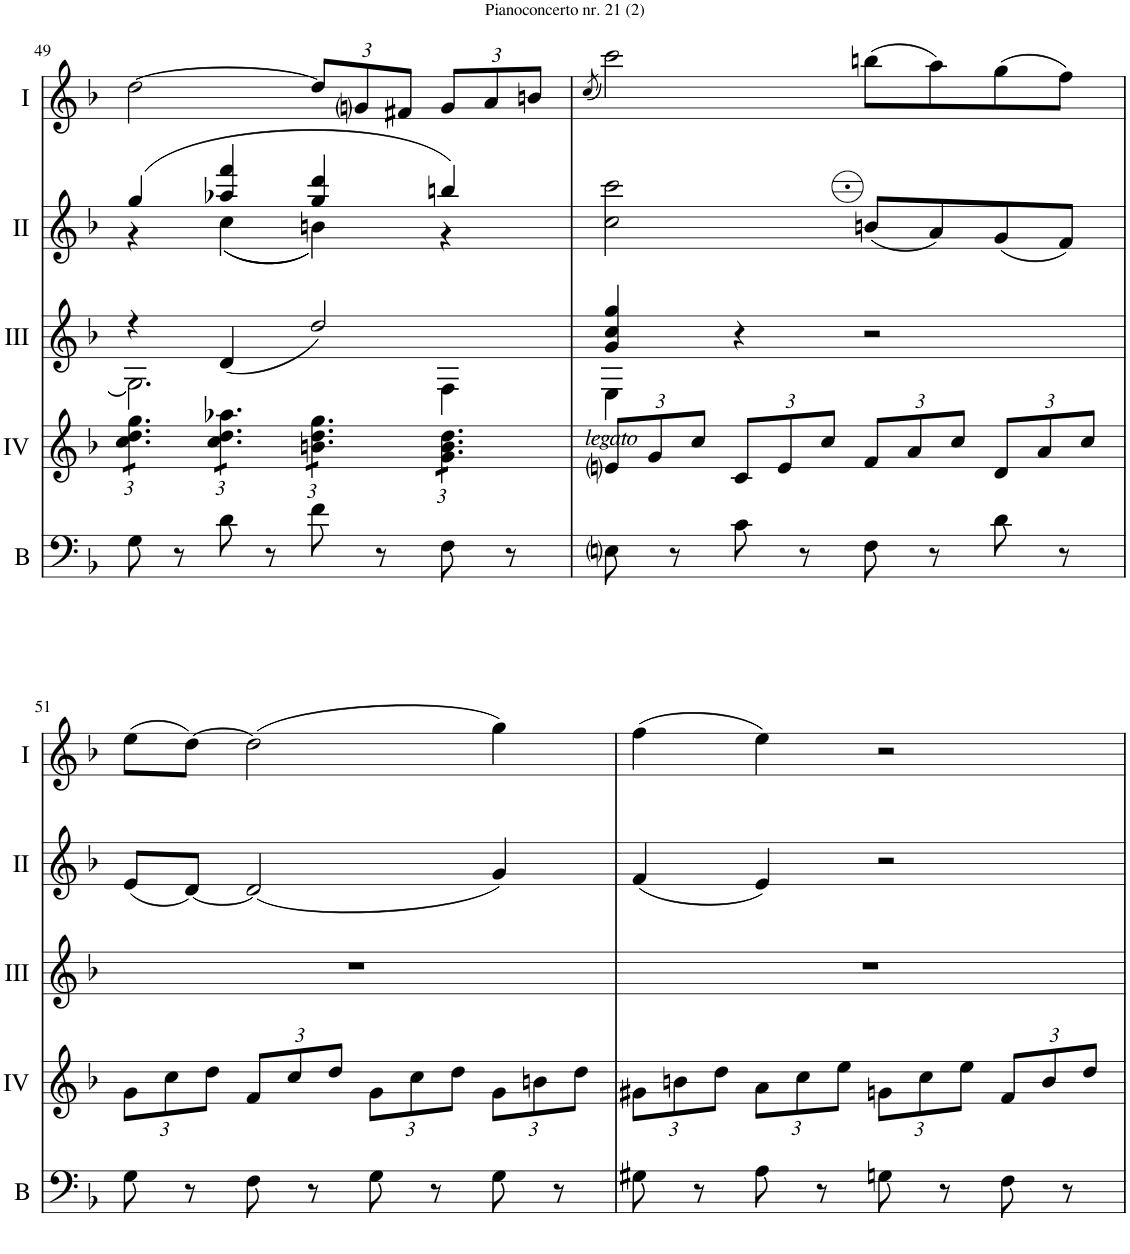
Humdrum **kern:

**kern	**kern	**kern	**kern	**kern
*part5	*part4	*part3	*part2	*part1
*staff5	*staff4	*staff3	*staff2	*staff1
*I"Bass	*I"Acc. 4	*I"Acc. 3	*I"Acc. 2	*I"Acc. 1
*I'B	*	*	*	*
!!LO:PB:g=z
*clefF4	*clefG2	*clefG2	*clefG2	*clefG2
*Trd7c12	*Trd7c12	*Trd7c12	*	*
*k[b-]	*k[b-]	*k[b-]	*k[b-]	*k[b-]
*M4/4	*M4/4	*M4/4	*M4/4	*M4/4
*met(c)	*met(c)	*met(c)	*met(c)	*met(c)
=49	=49	=49	=49	=49
*	*	*^	*^	*
*	*tremolo	*	*	*	*	*
8G\	12cc\ 12dd\ 12gg\L	4r	2.G\]	(4gg/	4r	[2dd\
.	12cc\ 12dd\ 12gg\	.	.	.	.	.
8r	.	.	.	.	.	.
.	12cc\ 12dd\ 12gg\J	.	.	.	.	.
8d\	12cc\ 12dd\ 12aa-X\L	(<4d/	.	4aa-X/ 4fff/	((4cc\	.
.	12cc\ 12dd\ 12aa-X\	.	.	.	.	.
8r	.	.	.	.	.	.
.	12cc\ 12dd\ 12aa-X\J	.	.	.	.	.
*	*	*	*	*	*	*Xbrackettup
8f\	12bn\ 12dd\ 12gg\L	2dd/)	.	4gg/ 4ddd/	4bn\))	12dd/L]
.	12bn\ 12dd\ 12gg\	.	.	.	.	12gni/
8r	.	.	.	.	.	.
.	12bn\ 12dd\ 12gg\J	.	.	.	.	12f#X/J
8F\	12g\ 12b\ 12dd\L	.	4F\	4bbn/)	4r	12g/L
.	12g\ 12b\ 12dd\	.	.	.	.	12a/
8r	.	.	.	.	.	.
.	12g\ 12b\ 12dd\J	.	.	.	.	12bn/J
*	*Xtremolo	*	*	*	*	*
*	*	*	*	*v	*v	*
=50	=50	=50	=50	=50	=50
.	.	.	.	.	(8qcc/
*	*Xbrackettup	*	*	*	*
!	!LO:TX:b:i:t=legato	!	!	!	!
8Eni\	12eni/L	4g/ 4cc/ 4gg/	4E\	2cc\ 2ccc\	2ccc\)
.	12g/	.	.	.	.
8r	.	.	.	.	.
.	12cc/J	.	.	.	.
8c\	12c/L	4r	4ryy	.	.
.	12e/	.	.	.	.
8r	.	.	.	.	.
.	12cc/J	.	.	.	.
8F\	12f/L	2r	2ryy	(8bn/L	(8bbn\L
.	12a/	.	.	.	.
8r	.	.	.	8a/)	8aa\)
.	12cc/J	.	.	.	.
8d\	12d/L	.	.	(8g/	(8gg\
.	12a/	.	.	.	.
8r	.	.	.	8f/J)	8ff\J)
.	12cc/J	.	.	.	.
*	*	*v	*v	*	*
!!LO:LB:g=z
=51	=51	=51	=51	=51
8G\	12g\L	1r	(8e/L	(8ee\L
.	12cc\	.	.	.
8r	.	.	[8d/J)	[8dd\J)
.	12dd\J	.	.	.
8F\	12f/L	.	(2d/]	(2dd\]
.	12cc/	.	.	.
8r	.	.	.	.
.	12dd/J	.	.	.
8G\	12g\L	.	.	.
.	12cc\	.	.	.
8r	.	.	.	.
.	12dd\J	.	.	.
8G\	12g\L	.	4g/)	4gg\)
.	12bn\	.	.	.
8r	.	.	.	.
.	12dd\J	.	.	.
=52	=52	=52	=52	=52
8G#X\	12g#X\L	1r	(4f/	(4ff\
.	12bn\	.	.	.
8r	.	.	.	.
.	12dd\J	.	.	.
8A\	12a\L	.	4e/)	4ee\)
.	12cc\	.	.	.
8r	.	.	.	.
.	12ee\J	.	.	.
8Gn\	12gn\L	.	2r	2r
.	12cc\	.	.	.
8r	.	.	.	.
.	12ee\J	.	.	.
8F\	12f/L	.	.	.
.	12b/	.	.	.
8r	.	.	.	.
.	12dd/J	.	.	.
=	=	=	=	=
*-	*-	*-	*-	*-
